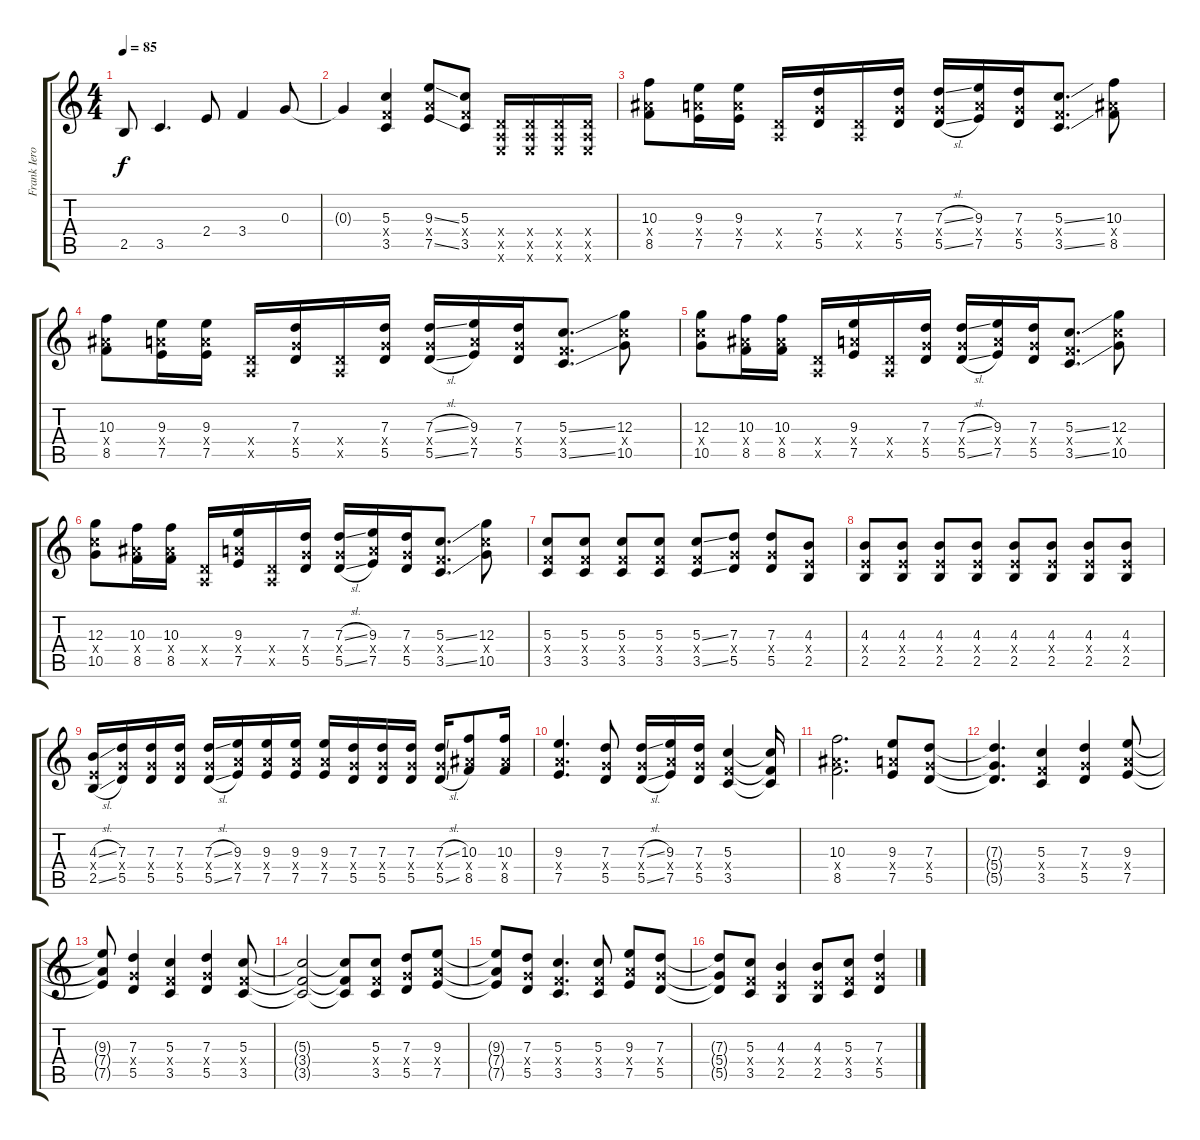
\track ("Frank Iero (Lead Guitar)" "Frank Iero") {instrument distortionguitar}
\staff {score tabs}
\tuning (E4 B3 G3 D3 A2 E2) {hide}
\ts (4 4)
\tempo 85
\clef g2
\ks c
2.5.8{dy f} 3.5.4{d} 2.4.8 3.4.4 0.3.8 |
0.3{t}.4 (5.3 3.4{x} 3.5).4{instrument distortionguitar} (9.3{ss} 7.4{x} 7.5{ss}).8 (5.3 3.4{x} 3.5).8 (0.4{x} 0.5{x} 0.6{x}).16 (0.4{x} 0.5{x} 0.6{x}).16 (0.4{x} 0.5{x} 0.6{x}).16 (0.4{x} 0.5{x} 0.6{x}).16 |
(10.3 8.4{x} 8.5).8 (9.3 7.4{x} 7.5).16 (9.3 7.4{x} 7.5).16 (0.4{x} 0.5{x}).16 (7.3 5.4{x} 5.5).16 (0.4{x} 0.5{x}).16 (7.3 5.4{x} 5.5).16 (7.3{sl} 5.4{x} 5.5{sl}).16 (9.3 7.4{x} 7.5).16 (7.3 5.4{x} 5.5).16 (5.3{ss} 3.4{x} 3.5{ss}).8{d} (10.3 8.4{x} 8.5).8 |
(10.3 8.4{x} 8.5).8 (9.3 7.4{x} 7.5).16 (9.3 7.4{x} 7.5).16 (0.4{x} 0.5{x}).16 (7.3 5.4{x} 5.5).16 (0.4{x} 0.5{x}).16 (7.3 5.4{x} 5.5).16 (7.3{sl} 5.4{x} 5.5{sl}).16 (9.3 7.4{x} 7.5).16 (7.3 5.4{x} 5.5).16 (5.3{ss} 3.4{x} 3.5{ss}).8{d} (12.3 10.4{x} 10.5).8 |
(12.3 10.4{x} 10.5).8 (10.3 8.4{x} 8.5).16 (10.3 8.4{x} 8.5).16 (0.4{x} 0.5{x}).16 (9.3 7.4{x} 7.5).16 (0.4{x} 0.5{x}).16 (7.3 5.4{x} 5.5).16 (7.3{sl} 5.4{x} 5.5{sl}).16 (9.3 7.4{x} 7.5).16 (7.3 5.4{x} 5.5).16 (5.3{ss} 3.4{x} 3.5{ss}).8{d} (12.3 10.4{x} 10.5).8 |
(12.3 10.4{x} 10.5).8 (10.3 8.4{x} 8.5).16 (10.3 8.4{x} 8.5).16 (0.4{x} 0.5{x}).16 (9.3 7.4{x} 7.5).16 (0.4{x} 0.5{x}).16 (7.3 5.4{x} 5.5).16 (7.3{sl} 5.4{x} 5.5{sl}).16 (9.3 7.4{x} 7.5).16 (7.3 5.4{x} 5.5).16 (5.3{ss} 3.4{x} 3.5{ss}).8{d} (12.3 10.4{x} 10.5).8 |
(5.3 3.4{x} 3.5).8 (5.3 3.4{x} 3.5).8 (5.3 3.4{x} 3.5).8 (5.3 3.4{x} 3.5).8 (5.3{ss} 3.4{x} 3.5{ss}).8 (7.3 5.4{x} 5.5).8 (7.3 5.4{x} 5.5).8 (4.3 2.4{x} 2.5).8 |
(4.3 2.4{x} 2.5).8 (4.3 2.4{x} 2.5).8 (4.3 2.4{x} 2.5).8 (4.3 2.4{x} 2.5).8 (4.3 2.4{x} 2.5).8 (4.3 2.4{x} 2.5).8 (4.3 2.4{x} 2.5).8 (4.3 2.4{x} 2.5).8 |
(4.3{sl} 2.4{x} 2.5{sl}).16 (7.3 5.4{x} 5.5).16 (7.3 5.4{x} 5.5).16 (7.3 5.4{x} 5.5).16 (7.3{sl} 5.4{x} 5.5{sl}).16 (9.3 7.4{x} 7.5).16 (9.3 7.4{x} 7.5).16 (9.3 7.4{x} 7.5).16 (9.3 7.4{x} 7.5).16 (7.3 5.4{x} 5.5).16 (7.3 5.4{x} 5.5).16 (7.3 5.4{x} 5.5).16 (7.3{sl} 5.4{x} 5.5{sl}).16 (10.3 8.4{x} 8.5).8 (10.3 8.4{x} 8.5).16 |
(9.3 7.4{x} 7.5).4{d} (7.3 5.4{x} 5.5).8 (7.3{sl} 5.4{x} 5.5{sl}).16 (9.3 7.4{x} 7.5).16 (7.3 5.4{x} 5.5).16 (5.3 3.4{x} 3.5).4 (5.3{t} 3.4{t} 3.5{t}).16 |
(10.3 8.4{x} 8.5).2{d} (9.3 7.4{x} 7.5).8 (7.3 5.4{x} 5.5).8 |
(7.3{t} 5.4{t} 5.5{t}).4{d} (5.3 3.4{x} 3.5).4 (7.3 5.4{x} 5.5).4 (9.3 7.4{x} 7.5).8 |
(9.3{t} 7.4{t} 7.5{t}).8 (7.3 5.4{x} 5.5).4 (5.3 3.4{x} 3.5).4 (7.3 5.4{x} 5.5).4 (5.3 3.4{x} 3.5).8 |
(5.3{t} 3.4{t} 3.5{t}).2 (5.3{t} 3.4{t} 3.5{t}).8 (5.3 3.4{x} 3.5).8 (7.3 5.4{x} 5.5).8 (9.3 7.4{x} 7.5).8 |
(9.3{t} 7.4{t} 7.5{t}).8 (7.3 5.4{x} 5.5).8 (5.3 3.4{x} 3.5).4{d} (5.3 3.4{x} 3.5).8 (9.3 7.4{x} 7.5).8 (7.3 5.4{x} 5.5).8 |
(7.3{t} 5.4{t} 5.5{t}).8 (5.3 3.4{x} 3.5).8 (4.3 2.4{x} 2.5).4 (4.3 2.4{x} 2.5).8 (5.3 3.4{x} 3.5).8 (7.3 5.4{x} 5.5).4
